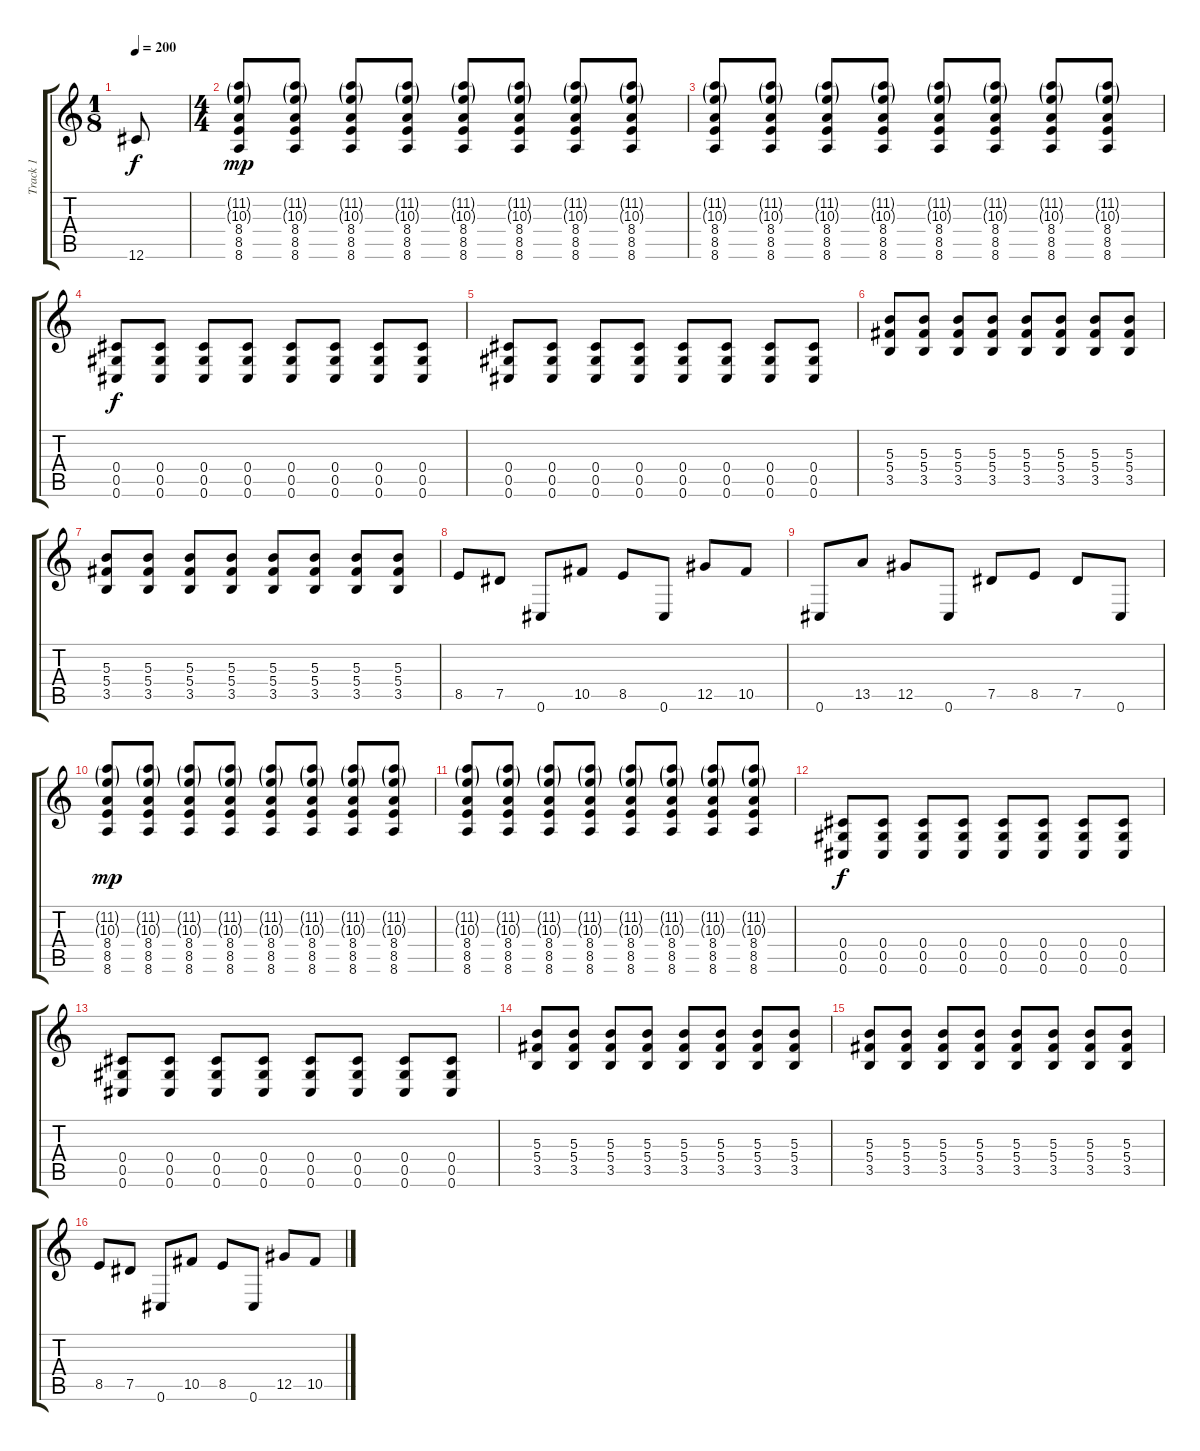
\track ("Track 1" "Track 1") {instrument distortionguitar}
\staff {score tabs}
\tuning (Eb4 Bb3 Gb3 Db3 Ab2 Db2) {hide}
\ts (1 8)
\tempo 200
\clef g2
\ks c
12.6{t}.8{dy f} |
\ts (4 4)
(11.2{g} 10.3{g} 8.4 8.5 8.6).8{dy mp} (11.2{g} 10.3{g} 8.4 8.5 8.6).8 (11.2{g} 10.3{g} 8.4 8.5 8.6).8 (11.2{g} 10.3{g} 8.4 8.5 8.6).8 (11.2{g} 10.3{g} 8.4 8.5 8.6).8 (11.2{g} 10.3{g} 8.4 8.5 8.6).8 (11.2{g} 10.3{g} 8.4 8.5 8.6).8 (11.2{g} 10.3{g} 8.4 8.5 8.6).8 |
(11.2{g} 10.3{g} 8.4 8.5 8.6).8 (11.2{g} 10.3{g} 8.4 8.5 8.6).8 (11.2{g} 10.3{g} 8.4 8.5 8.6).8 (11.2{g} 10.3{g} 8.4 8.5 8.6).8 (11.2{g} 10.3{g} 8.4 8.5 8.6).8 (11.2{g} 10.3{g} 8.4 8.5 8.6).8 (11.2{g} 10.3{g} 8.4 8.5 8.6).8 (11.2{g} 10.3{g} 8.4 8.5 8.6).8 |
(0.4 0.5 0.6).8{dy f} (0.4 0.5 0.6).8 (0.4 0.5 0.6).8 (0.4 0.5 0.6).8 (0.4 0.5 0.6).8 (0.4 0.5 0.6).8 (0.4 0.5 0.6).8 (0.4 0.5 0.6).8 |
(0.4 0.5 0.6).8 (0.4 0.5 0.6).8 (0.4 0.5 0.6).8 (0.4 0.5 0.6).8 (0.4 0.5 0.6).8 (0.4 0.5 0.6).8 (0.4 0.5 0.6).8 (0.4 0.5 0.6).8 |
(5.3 5.4 3.5).8 (5.3 5.4 3.5).8 (5.3 5.4 3.5).8 (5.3 5.4 3.5).8 (5.3 5.4 3.5).8 (5.3 5.4 3.5).8 (5.3 5.4 3.5).8 (5.3 5.4 3.5).8 |
(5.3 5.4 3.5).8 (5.3 5.4 3.5).8 (5.3 5.4 3.5).8 (5.3 5.4 3.5).8 (5.3 5.4 3.5).8 (5.3 5.4 3.5).8 (5.3 5.4 3.5).8 (5.3 5.4 3.5).8 |
8.5.8 7.5.8 0.6.8 10.5.8 8.5.8 0.6.8 12.5.8 10.5.8 |
0.6.8 13.5.8 12.5.8 0.6.8 7.5.8 8.5.8 7.5.8 0.6.8 |
(11.2{g} 10.3{g} 8.4 8.5 8.6).8{dy mp} (11.2{g} 10.3{g} 8.4 8.5 8.6).8 (11.2{g} 10.3{g} 8.4 8.5 8.6).8 (11.2{g} 10.3{g} 8.4 8.5 8.6).8 (11.2{g} 10.3{g} 8.4 8.5 8.6).8 (11.2{g} 10.3{g} 8.4 8.5 8.6).8 (11.2{g} 10.3{g} 8.4 8.5 8.6).8 (11.2{g} 10.3{g} 8.4 8.5 8.6).8 |
(11.2{g} 10.3{g} 8.4 8.5 8.6).8 (11.2{g} 10.3{g} 8.4 8.5 8.6).8 (11.2{g} 10.3{g} 8.4 8.5 8.6).8 (11.2{g} 10.3{g} 8.4 8.5 8.6).8 (11.2{g} 10.3{g} 8.4 8.5 8.6).8 (11.2{g} 10.3{g} 8.4 8.5 8.6).8 (11.2{g} 10.3{g} 8.4 8.5 8.6).8 (11.2{g} 10.3{g} 8.4 8.5 8.6).8 |
(0.4 0.5 0.6).8{dy f} (0.4 0.5 0.6).8 (0.4 0.5 0.6).8 (0.4 0.5 0.6).8 (0.4 0.5 0.6).8 (0.4 0.5 0.6).8 (0.4 0.5 0.6).8 (0.4 0.5 0.6).8 |
(0.4 0.5 0.6).8 (0.4 0.5 0.6).8 (0.4 0.5 0.6).8 (0.4 0.5 0.6).8 (0.4 0.5 0.6).8 (0.4 0.5 0.6).8 (0.4 0.5 0.6).8 (0.4 0.5 0.6).8 |
(5.3 5.4 3.5).8 (5.3 5.4 3.5).8 (5.3 5.4 3.5).8 (5.3 5.4 3.5).8 (5.3 5.4 3.5).8 (5.3 5.4 3.5).8 (5.3 5.4 3.5).8 (5.3 5.4 3.5).8 |
(5.3 5.4 3.5).8 (5.3 5.4 3.5).8 (5.3 5.4 3.5).8 (5.3 5.4 3.5).8 (5.3 5.4 3.5).8 (5.3 5.4 3.5).8 (5.3 5.4 3.5).8 (5.3 5.4 3.5).8 |
8.5.8 7.5.8 0.6.8 10.5.8 8.5.8 0.6.8 12.5.8 10.5.8
